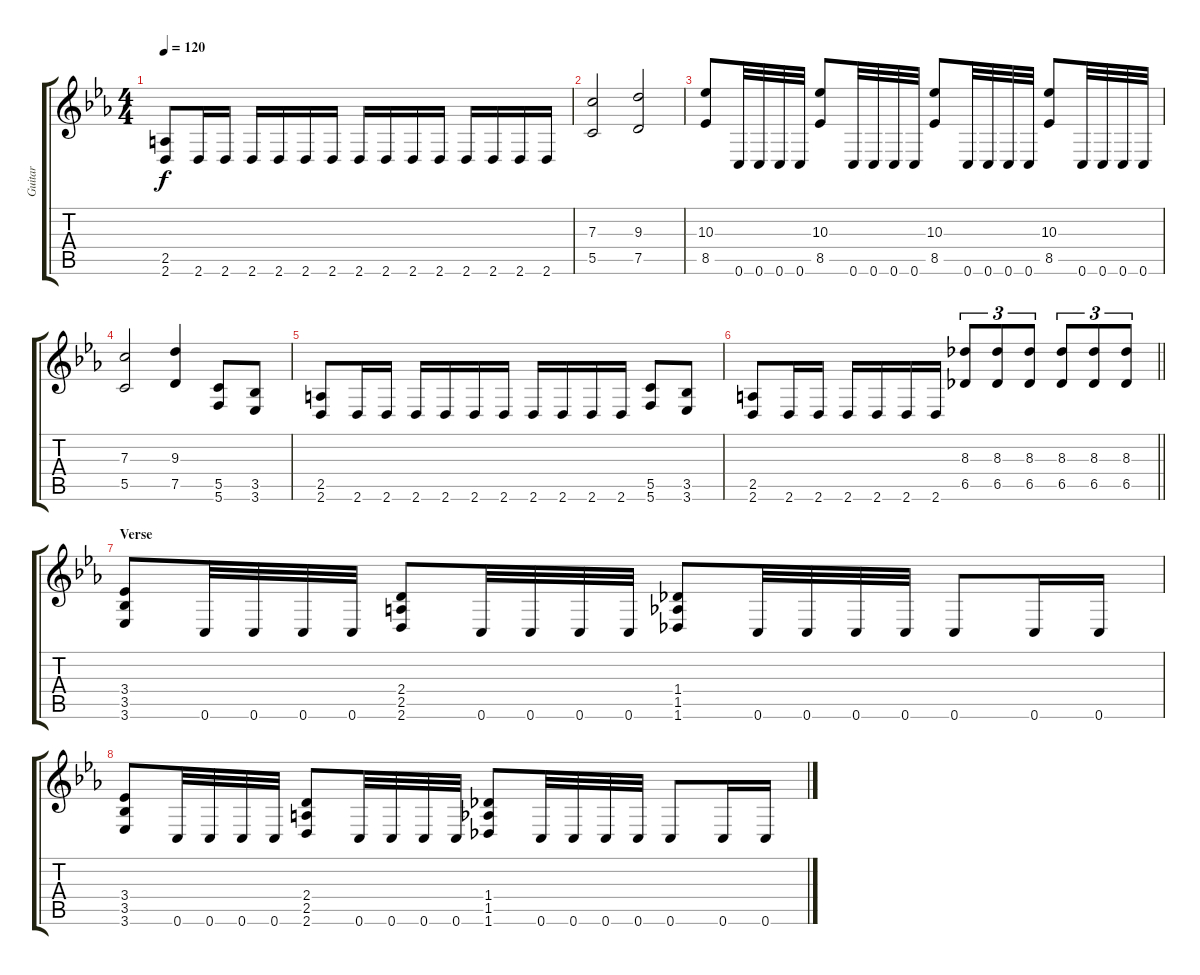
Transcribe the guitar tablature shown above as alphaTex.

\track ("Guitar" "Guitar") {instrument distortionguitar}
\staff {score tabs}
\tuning (D4 A3 F3 C3 G2 C2) {hide}
\ts (4 4)
\tempo 120
\clef g2
\ks eb
(2.5 2.6).8{dy f} 2.6.16 2.6.16 2.6.16 2.6.16 2.6.16 2.6.16 2.6.16 2.6.16 2.6.16 2.6.16 2.6.16 2.6.16 2.6.16 2.6.16 |
(7.3 5.5).2 (9.3 7.5).2 |
(10.3 8.5).8 0.6.32 0.6.32 0.6.32 0.6.32 (10.3 8.5).8 0.6.32 0.6.32 0.6.32 0.6.32 (10.3 8.5).8 0.6.32 0.6.32 0.6.32 0.6.32 (10.3 8.5).8 0.6.32 0.6.32 0.6.32 0.6.32 |
(7.3 5.5).2 (9.3 7.5).4 (5.5 5.6).8 (3.5 3.6).8 |
(2.5 2.6).8 2.6.16 2.6.16 2.6.16 2.6.16 2.6.16 2.6.16 2.6.16 2.6.16 2.6.16 2.6.16 (5.5 5.6).8 (3.5 3.6).8 |
\barLineRight lightlight
(2.5 2.6).8 2.6.16 2.6.16 2.6.16 2.6.16 2.6.16 2.6.16 (8.3 6.5).8{tu (3 2)} (8.3 6.5).8{tu (3 2)} (8.3 6.5).8{tu (3 2)} (8.3 6.5).8{tu (3 2)} (8.3 6.5).8{tu (3 2)} (8.3 6.5).8{tu (3 2)} |
\section ("" "Verse")
(3.4 3.5 3.6).8 0.6.32 0.6.32 0.6.32 0.6.32 (2.4 2.5 2.6).8 0.6.32 0.6.32 0.6.32 0.6.32 (1.4 1.5 1.6).8 0.6.32 0.6.32 0.6.32 0.6.32 0.6.8 0.6.16 0.6.16 |
(3.4 3.5 3.6).8 0.6.32 0.6.32 0.6.32 0.6.32 (2.4 2.5 2.6).8 0.6.32 0.6.32 0.6.32 0.6.32 (1.4 1.5 1.6).8 0.6.32 0.6.32 0.6.32 0.6.32 0.6.8 0.6.16 0.6.16
